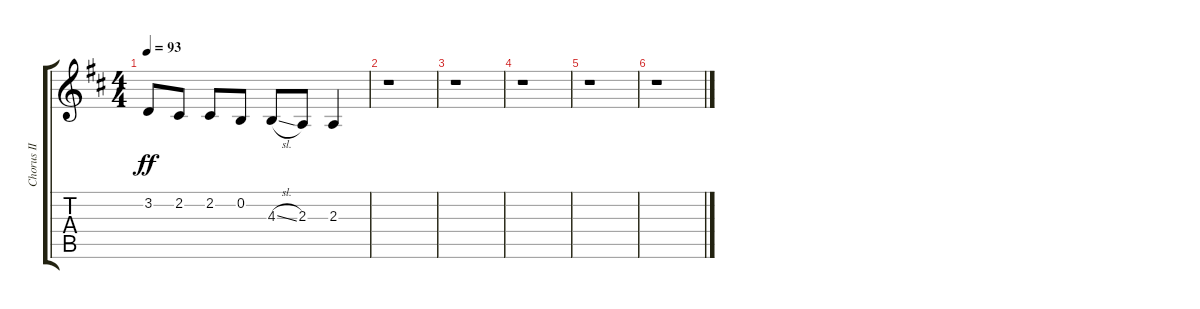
\track ("Chorus II" "Chorus II") {instrument voiceoohs}
\staff {score tabs}
\tuning (E4 B3 G3 D3 A2 E2) {hide}
\ts (4 4)
\tempo 93
\clef g2
\ks d
3.2.8{dy ff} 2.2.8 2.2.8 0.2.8 4.3{sl}.8 2.3.8 2.3.4 |
r.1 |
r.1 |
r.1 |
r.1 |
r.1
